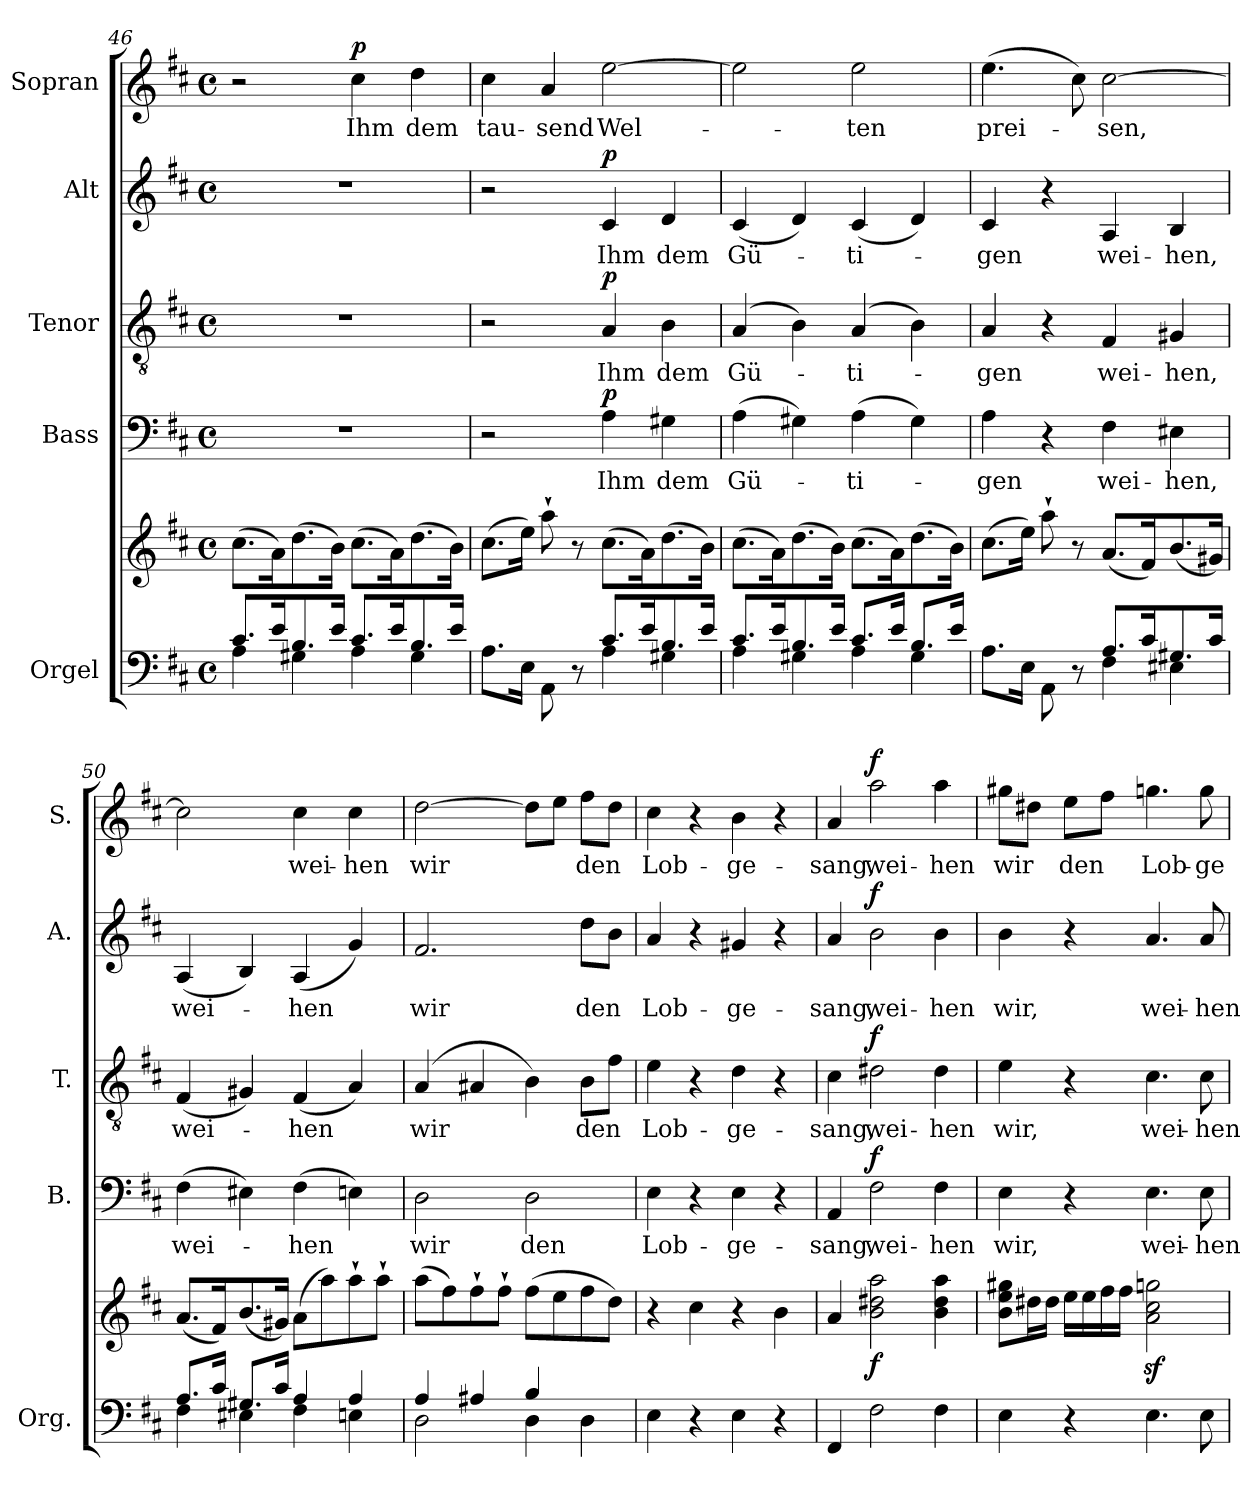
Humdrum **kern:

**kern	**kern	**dynam	**kern	**text	**dynam	**kern	**text	**dynam	**kern	**text	**dynam	**kern	**text	**dynam
*part5	*part5	*part5	*part4	*part4	*part4	*part3	*part3	*part3	*part2	*part2	*part2	*part1	*part1	*part1
*staff6	*staff5	*staff5/6	*staff4	*staff4	*staff4	*staff3	*staff3	*staff3	*staff2	*staff2	*staff2	*staff1	*staff1	*staff1
*I"Orgel	*	*	*I"Bass	*	*	*I"Tenor	*	*	*I"Alt	*	*	*I"Sopran	*	*
*I'Org.	*	*	*I'B.	*	*	*I'T.	*	*	*I'A.	*	*	*I'S.	*	*
*clefF4	*clefG2	*	*clefF4	*	*	*clefGv2	*	*	*clefG2	*	*	*clefG2	*	*
*k[f#c#]	*k[f#c#]	*	*k[f#c#]	*	*	*k[f#c#]	*	*	*k[f#c#]	*	*	*k[f#c#]	*	*
*D:	*D:	*	*D:	*	*	*D:	*	*	*D:	*	*	*D:	*	*
*M4/4	*M4/4	*	*M4/4	*	*	*M4/4	*	*	*M4/4	*	*	*M4/4	*	*
*met(c)	*met(c)	*	*met(c)	*	*	*met(c)	*	*	*met(c)	*	*	*met(c)	*	*
=46	=46	=46	=46	=46	=46	=46	=46	=46	=46	=46	=46	=46	=46	=46
*^	*	*	*	*	*	*	*	*	*	*	*	*	*	*
8.c#/L	4A\	(>8.cc#\L	.	1r	.	.	1r	.	.	1r	.	.	2r	.	.
16e/k	.	16a\k)	.	.	.	.	.	.	.	.	.	.	.	.	.
8.B/	4G#X\	(>8.dd\	.	.	.	.	.	.	.	.	.	.	.	.	.
16e/Jk	.	16b\Jk)	.	.	.	.	.	.	.	.	.	.	.	.	.
!	!	!	!	!	!	!	!	!	!	!	!	!	!	!LO:LY:b	!LO:DY:a
8.c#/L	4A\	(>8.cc#\L	.	.	.	.	.	.	.	.	.	.	4cc#\	Ihm	p
16e/k	.	16a\k)	.	.	.	.	.	.	.	.	.	.	.	.	.
!	!	!	!	!	!	!	!	!	!	!	!	!	!	!LO:LY:b	!
8.B/	4G#\	(>8.dd\	.	.	.	.	.	.	.	.	.	.	4dd\	dem	.
16e/Jk	.	16b\Jk)	.	.	.	.	.	.	.	.	.	.	.	.	.
=47	=47	=47	=47	=47	=47	=47	=47	=47	=47	=47	=47	=47	=47	=47	=47
!	!	!	!	!	!	!	!	!	!	!	!	!	!	!LO:LY:b	!
2ryy	8.A\L	(>8.cc#\L	.	2r	.	.	2r	.	.	2r	.	.	4cc#\	tau-	.
.	16E\Jk	16ee\Jk)	.	.	.	.	.	.	.	.	.	.	.	.	.
!	!	!	!	!	!	!	!	!	!	!	!	!	!	!LO:LY:b	!
.	8AA\	8aa`>\	.	.	.	.	.	.	.	.	.	.	4a/	-send	.
.	8r	8r	.	.	.	.	.	.	.	.	.	.	.	.	.
!	!	!	!	!	!LO:LY:b	!LO:DY:a	!	!LO:LY:b	!LO:DY:a	!	!LO:LY:b	!LO:DY:a	!	!LO:LY:b	!
8.c#/L	4A\	(>8.cc#\L	.	4A\	Ihm	p	4A/	Ihm	p	4c#/	Ihm	p	[2ee\	Wel-	.
16e/k	.	16a\k)	.	.	.	.	.	.	.	.	.	.	.	.	.
!	!	!	!	!	!LO:LY:b	!	!	!LO:LY:b	!	!	!LO:LY:b	!	!	!	!
8.B/	4G#X\	(>8.dd\	.	4G#X\	dem	.	4B\	dem	.	4d/	dem	.	.	.	.
16e/Jk	.	16b\Jk)	.	.	.	.	.	.	.	.	.	.	.	.	.
=48	=48	=48	=48	=48	=48	=48	=48	=48	=48	=48	=48	=48	=48	=48	=48
!	!	!	!	!	!LO:LY:b	!	!	!LO:LY:b	!	!	!LO:LY:b	!	!	!	!
8.c#/L	4A\	(>8.cc#\L	.	(>4A\	Gü-	.	(4A/	Gü-	.	(<4c#/	Gü-	.	2ee\]	.	.
16e/k	.	16a\k)	.	.	.	.	.	.	.	.	.	.	.	.	.
8.B/	4G#X\	(>8.dd\	.	4G#X\)	.	.	4B\)	.	.	4d/)	.	.	.	.	.
16e/Jk	.	16b\Jk)	.	.	.	.	.	.	.	.	.	.	.	.	.
!	!	!	!	!	!LO:LY:b	!	!	!LO:LY:b	!	!	!LO:LY:b	!	!	!LO:LY:b	!
8.c#/L	4A\	(>8.cc#\L	.	(>4A\	-ti-	.	(4A/	-ti-	.	(<4c#/	-ti-	.	2ee\	-ten	.
16e/Jk	.	16a\k)	.	.	.	.	.	.	.	.	.	.	.	.	.
8.B/L	4G#\	(>8.dd\	.	4G#\)	.	.	4B\)	.	.	4d/)	.	.	.	.	.
16e/Jk	.	16b\Jk)	.	.	.	.	.	.	.	.	.	.	.	.	.
=49	=49	=49	=49	=49	=49	=49	=49	=49	=49	=49	=49	=49	=49	=49	=49
!	!	!	!	!	!LO:LY:b	!	!	!LO:LY:b	!	!	!LO:LY:b	!	!	!LO:LY:b	!
2ryy	8.A\L	(>8.cc#\L	.	4A\	-gen	.	4A/	-gen	.	4c#/	-gen	.	(>4.ee\	prei-	.
.	16E\Jk	16ee\Jk)	.	.	.	.	.	.	.	.	.	.	.	.	.
.	8AA\	8aa`>\	.	4r	.	.	4r	.	.	4r	.	.	.	.	.
.	8r	8r	.	.	.	.	.	.	.	.	.	.	8cc#\)	.	.
!	!	!	!	!	!LO:LY:b	!	!	!LO:LY:b	!	!	!LO:LY:b	!	!	!LO:LY:b	!
8.A/L	4F#\	(<8.a/L	.	4F#\	wei-	.	4F#/	wei-	.	4A/	wei-	.	[2cc#\	-sen,	.
16c#/k	.	16f#/k)	.	.	.	.	.	.	.	.	.	.	.	.	.
!	!	!	!	!	!LO:LY:b	!	!	!LO:LY:b	!	!	!LO:LY:b	!	!	!	!
8.G#X/	4E#X\	(<8.b/	.	4E#X\	-hen,	.	4G#X/	-hen,	.	4B/	-hen,	.	.	.	.
16c#/Jk	.	16g#X/Jk)	.	.	.	.	.	.	.	.	.	.	.	.	.
!!LO:LB:g=z
=50	=50	=50	=50	=50	=50	=50	=50	=50	=50	=50	=50	=50	=50	=50	=50
!	!	!	!	!	!LO:LY:b	!	!	!LO:LY:b	!	!	!LO:LY:b	!	!	!	!
8.A/L	4F#\	(<8.a/L	.	(>4F#\	wei-	.	(<4F#/	wei-	.	(<4A/	wei-	.	2cc#\]	.	.
16c#/Jk	.	16f#/k)	.	.	.	.	.	.	.	.	.	.	.	.	.
8.G#X/L	4E#X\	(<8.b/	.	4E#X\)	.	.	4G#X/)	.	.	4B/)	.	.	.	.	.
16c#/Jk	.	16g#X/Jk)	.	.	.	.	.	.	.	.	.	.	.	.	.
!	!	!	!	!	!LO:LY:b	!	!	!LO:LY:b	!	!	!LO:LY:b	!	!	!LO:LY:b	!
4A/	4F#\	(>8a\L	.	(>4F#\	-hen	.	(<4F#/	-hen	.	(<4A/	-hen	.	4cc#\	wei-	.
.	.	8aa\)	.	.	.	.	.	.	.	.	.	.	.	.	.
!	!	!	!	!	!	!	!	!	!	!	!	!	!	!LO:LY:b	!
4A/	4En\	8aa`>\	.	4En\)	.	.	4A/)	.	.	4g/)	.	.	4cc#\	-hen	.
.	.	8aa`>\J	.	.	.	.	.	.	.	.	.	.	.	.	.
=51	=51	=51	=51	=51	=51	=51	=51	=51	=51	=51	=51	=51	=51	=51	=51
!	!	!	!	!	!LO:LY:b	!	!	!LO:LY:b	!	!	!LO:LY:b	!	!	!LO:LY:b	!
4A/	2D\	(>8aa\L	.	2D\	wir	.	(4A/	wir	.	2.f#/	wir	.	[2dd\	wir	.
.	.	8ff#\)	.	.	.	.	.	.	.	.	.	.	.	.	.
4A#X/	.	8ff#`>\	.	.	.	.	4A#X/	.	.	.	.	.	.	.	.
.	.	8ff#`>\J	.	.	.	.	.	.	.	.	.	.	.	.	.
!	!	!	!	!	!LO:LY:b	!	!	!	!	!	!	!	!	!	!
4B/	4D\	(>8ff#\L	.	2D\	den	.	4B\)	.	.	.	.	.	8dd\L]	.	.
.	.	8ee\	.	.	.	.	.	.	.	.	.	.	8ee\J	.	.
!	!	!	!	!	!	!	!	!LO:LY:b	!	!	!LO:LY:b	!	!	!LO:LY:b	!
4ryy	4D\	8ff#\	.	.	.	.	8B\L	den	.	8dd\L	den	.	8ff#\L	den	.
.	.	8dd\J)	.	.	.	.	8f#\J	.	.	8b\J	.	.	8dd\J	.	.
*v	*v	*	*	*	*	*	*	*	*	*	*	*	*	*	*
=52	=52	=52	=52	=52	=52	=52	=52	=52	=52	=52	=52	=52	=52	=52
!	!	!	!	!LO:LY:b	!	!	!LO:LY:b	!	!	!LO:LY:b	!	!	!LO:LY:b	!
4E\	4r	.	4E\	Lob-	.	4e\	Lob-	.	4a/	Lob-	.	4cc#\	Lob-	.
4r	4cc#\	.	4r	.	.	4r	.	.	4r	.	.	4r	.	.
!	!	!	!	!LO:LY:b	!	!	!LO:LY:b	!	!	!LO:LY:b	!	!	!LO:LY:b	!
4E\	4r	.	4E\	-ge-	.	4d\	-ge-	.	4g#X/	-ge-	.	4b\	-ge-	.
4r	4b\	.	4r	.	.	4r	.	.	4r	.	.	4r	.	.
=53	=53	=53	=53	=53	=53	=53	=53	=53	=53	=53	=53	=53	=53	=53
!	!	!	!	!LO:LY:b	!	!	!LO:LY:b	!	!	!LO:LY:b	!	!	!LO:LY:b	!
4FF#/	4a/	.	4AA/	-sang,	.	4c#\	-sang,	.	4a/	-sang,	.	4a/	-sang,	.
!	!	!LO:DY:b	!	!LO:LY:b	!LO:DY:a	!	!LO:LY:b	!LO:DY:a	!	!LO:LY:b	!LO:DY:a	!	!LO:LY:b	!LO:DY:a
2F#\	2b\ 2dd#X\ 2aa\	f	2F#\	wei-	f	2d#X\	wei-	f	2b\	wei-	f	2aa\	wei-	f
!	!	!	!	!LO:LY:b	!	!	!LO:LY:b	!	!	!LO:LY:b	!	!	!LO:LY:b	!
4F#\	4b\ 4dd#\ 4aa\	.	4F#\	-hen	.	4d#\	-hen	.	4b\	-hen	.	4aa\	-hen	.
=54	=54	=54	=54	=54	=54	=54	=54	=54	=54	=54	=54	=54	=54	=54
!	!	!	!	!LO:LY:b	!	!	!LO:LY:b	!	!	!LO:LY:b	!	!	!LO:LY:b	!
4E\	8b\ 8ee\ 8gg#X\L	.	4E\	wir,	.	4e\	wir,	.	4b\	wir,	.	8gg#X\L	wir	.
.	16dd#X\L	.	.	.	.	.	.	.	.	.	.	8dd#X\J	.	.
.	16dd#\JJ	.	.	.	.	.	.	.	.	.	.	.	.	.
!	!	!	!	!	!	!	!	!	!	!	!	!	!LO:LY:b	!
4r	16ee\LL	.	4r	.	.	4r	.	.	4r	.	.	8ee\L	den	.
.	16ee\	.	.	.	.	.	.	.	.	.	.	.	.	.
.	16ff#\	.	.	.	.	.	.	.	.	.	.	8ff#\J	.	.
.	16ff#\JJ	.	.	.	.	.	.	.	.	.	.	.	.	.
!	!	!	!	!LO:LY:b	!	!	!LO:LY:b	!	!	!LO:LY:b	!	!	!LO:LY:b	!
4.E\	2a\z< 2cc#\z< 2ggn\z<	.	4.E\	wei-	.	4.c#\	wei-	.	4.a/	wei-	.	4.ggn\	Lob-	.
!	!	!	!	!LO:LY:b	!	!	!LO:LY:b	!	!	!LO:LY:b	!	!	!LO:LY:b	!
8E\	.	.	8E\	-hen	.	8c#\	-hen	.	8a/	-hen	.	8gg\	-ge-	.
=	=	=	=	=	=	=	=	=	=	=	=	=	=	=
*-	*-	*-	*-	*-	*-	*-	*-	*-	*-	*-	*-	*-	*-	*-
